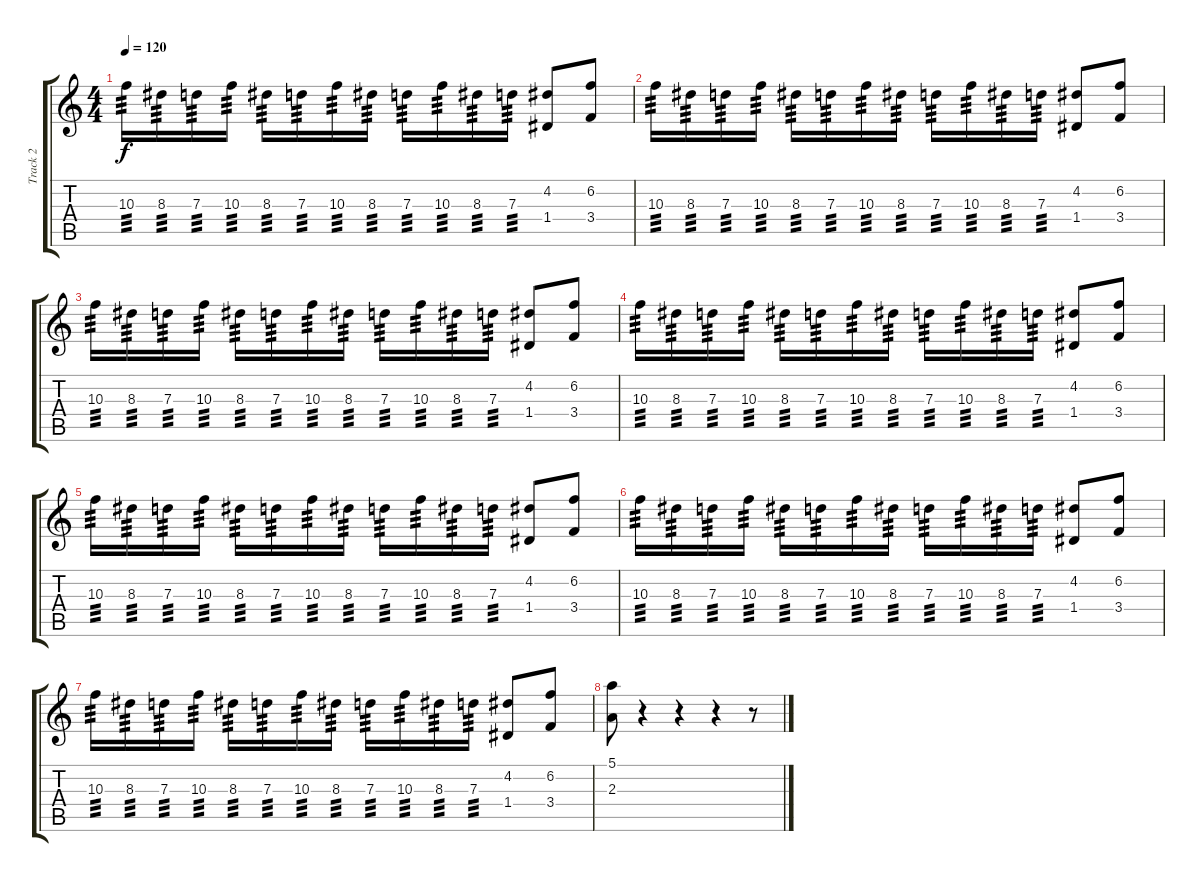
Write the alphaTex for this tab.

\track ("Track 2" "Track 2") {instrument distortionguitar}
\staff {score tabs}
\tuning (E4 B3 G3 D3 A2 D2) {hide}
\ts (4 4)
\tempo 120
\clef g2
\ks c
10.3.16{tp 3 dy f} 8.3.16{tp 3} 7.3.16{tp 3} 10.3.16{tp 3} 8.3.16{tp 3} 7.3.16{tp 3} 10.3.16{tp 3} 8.3.16{tp 3} 7.3.16{tp 3} 10.3.16{tp 3} 8.3.16{tp 3} 7.3.16{tp 3} (4.2 1.4).8 (6.2 3.4).8 |
10.3.16{tp 3} 8.3.16{tp 3} 7.3.16{tp 3} 10.3.16{tp 3} 8.3.16{tp 3} 7.3.16{tp 3} 10.3.16{tp 3} 8.3.16{tp 3} 7.3.16{tp 3} 10.3.16{tp 3} 8.3.16{tp 3} 7.3.16{tp 3} (4.2 1.4).8 (6.2 3.4).8 |
10.3.16{tp 3} 8.3.16{tp 3} 7.3.16{tp 3} 10.3.16{tp 3} 8.3.16{tp 3} 7.3.16{tp 3} 10.3.16{tp 3} 8.3.16{tp 3} 7.3.16{tp 3} 10.3.16{tp 3} 8.3.16{tp 3} 7.3.16{tp 3} (4.2 1.4).8 (6.2 3.4).8 |
10.3.16{tp 3} 8.3.16{tp 3} 7.3.16{tp 3} 10.3.16{tp 3} 8.3.16{tp 3} 7.3.16{tp 3} 10.3.16{tp 3} 8.3.16{tp 3} 7.3.16{tp 3} 10.3.16{tp 3} 8.3.16{tp 3} 7.3.16{tp 3} (4.2 1.4).8 (6.2 3.4).8 |
10.3.16{tp 3} 8.3.16{tp 3} 7.3.16{tp 3} 10.3.16{tp 3} 8.3.16{tp 3} 7.3.16{tp 3} 10.3.16{tp 3} 8.3.16{tp 3} 7.3.16{tp 3} 10.3.16{tp 3} 8.3.16{tp 3} 7.3.16{tp 3} (4.2 1.4).8 (6.2 3.4).8 |
10.3.16{tp 3} 8.3.16{tp 3} 7.3.16{tp 3} 10.3.16{tp 3} 8.3.16{tp 3} 7.3.16{tp 3} 10.3.16{tp 3} 8.3.16{tp 3} 7.3.16{tp 3} 10.3.16{tp 3} 8.3.16{tp 3} 7.3.16{tp 3} (4.2 1.4).8 (6.2 3.4).8 |
10.3.16{tp 3} 8.3.16{tp 3} 7.3.16{tp 3} 10.3.16{tp 3} 8.3.16{tp 3} 7.3.16{tp 3} 10.3.16{tp 3} 8.3.16{tp 3} 7.3.16{tp 3} 10.3.16{tp 3} 8.3.16{tp 3} 7.3.16{tp 3} (4.2 1.4).8 (6.2 3.4).8 |
(5.1 2.3).8 r.4 r.4 r.4 r.8
